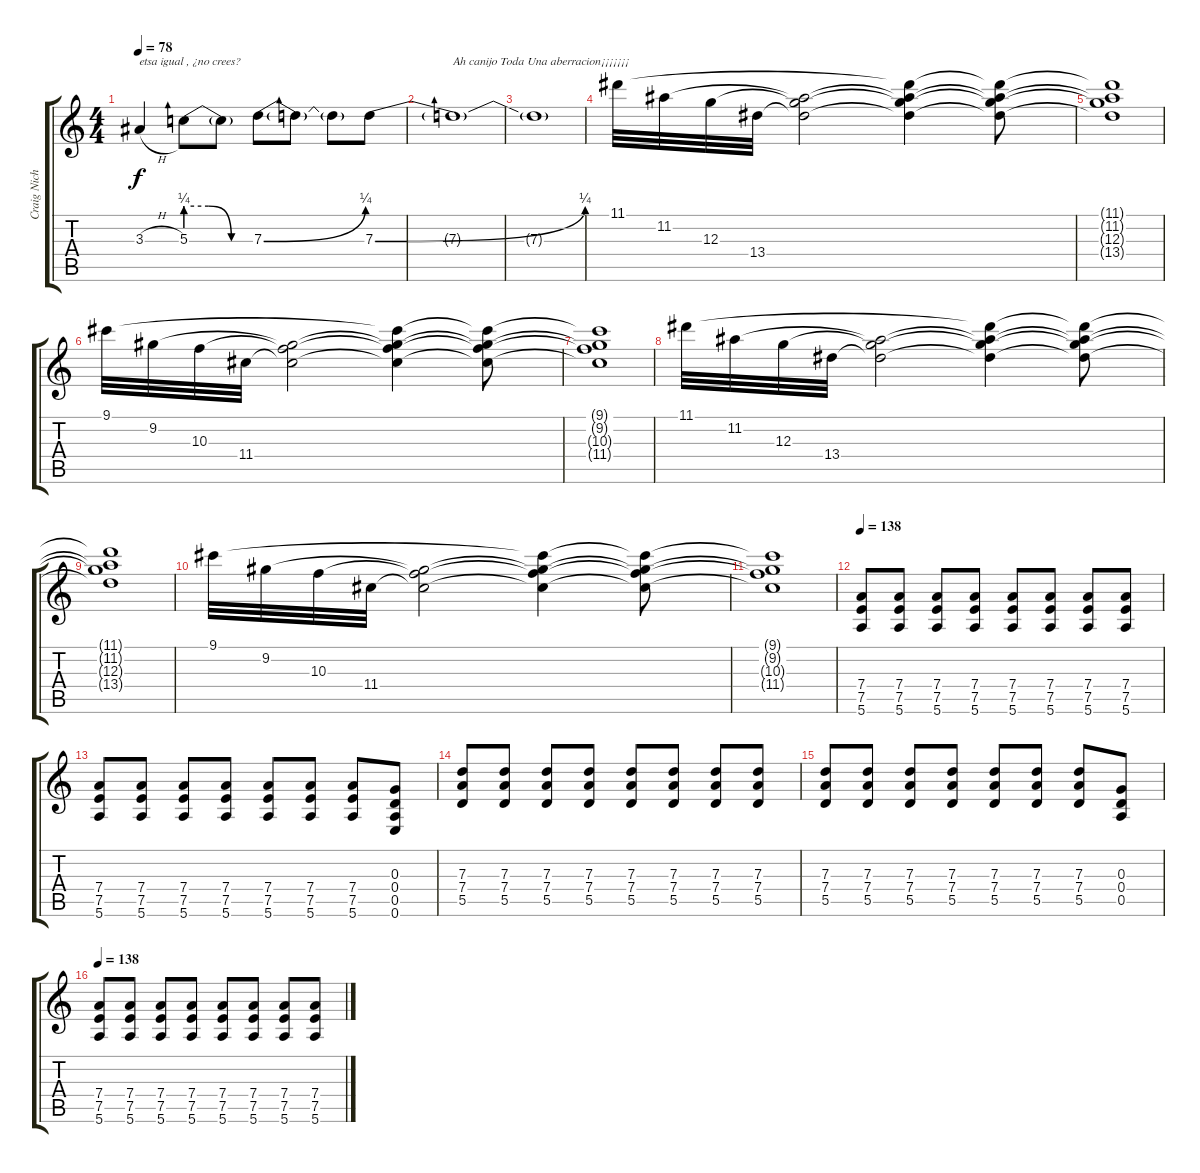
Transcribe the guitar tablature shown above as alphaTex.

\track ("Craig Nichols" "Craig Nich") {instrument distortionguitar}
\staff {score tabs}
\tuning (E4 B3 G3 D3 A2 E2) {hide}
\ts (4 4)
\tempo 78
\clef g2
\ks c
3.3{h}.4{txt "etsa igual , ¿no crees?" dy f} 5.3{be (custom 0 1 20 1 40 0 60 0)}.8 5.3{t}.8 7.3{be (bend 0 0 60 1)}.8 7.3{t}.8 7.3{t}.8 7.3{be (bend 0 0 60 1)}.8 |
7.3{t}.1{txt "Ah canijo Toda Una aberracion¡¡¡¡¡¡¡"} |
7.3{t}.1{volume 10} |
11.1.32{volume 14 instrument electricguitarclean} 11.2.32 12.3.32 13.4.32 (11.2{t} 12.3{t} 13.4{t}).2 (11.1{t} 11.2{t} 12.3{t} 13.4{t}).4 (11.1{t} 11.2{t} 12.3{t} 13.4{t}).8 |
(11.1{t} 11.2{t} 12.3{t} 13.4{t}).1 |
9.1.32{volume 16 instrument electricguitarclean} 9.2.32 10.3.32 11.4.32 (9.2{t} 10.3{t} 11.4{t}).2 (9.1{t} 9.2{t} 10.3{t} 11.4{t}).4 (9.1{t} 9.2{t} 10.3{t} 11.4{t}).8 |
(9.1{t} 9.2{t} 10.3{t} 11.4{t}).1 |
11.1.32{volume 14 instrument electricguitarclean} 11.2.32 12.3.32 13.4.32 (11.2{t} 12.3{t} 13.4{t}).2 (11.1{t} 11.2{t} 12.3{t} 13.4{t}).4 (11.1{t} 11.2{t} 12.3{t} 13.4{t}).8 |
(11.1{t} 11.2{t} 12.3{t} 13.4{t}).1 |
9.1.32{instrument electricguitarclean} 9.2.32 10.3.32 11.4.32 (9.2{t} 10.3{t} 11.4{t}).2 (9.1{t} 9.2{t} 10.3{t} 11.4{t}).4 (9.1{t} 9.2{t} 10.3{t} 11.4{t}).8 |
(9.1{t} 9.2{t} 10.3{t} 11.4{t}).1 |
\tempo 138
(7.4 7.5 5.6).8{volume 16 instrument distortionguitar} (7.4 7.5 5.6).8 (7.4 7.5 5.6).8 (7.4 7.5 5.6).8 (7.4 7.5 5.6).8 (7.4 7.5 5.6).8 (7.4 7.5 5.6).8 (7.4 7.5 5.6).8 |
(7.4 7.5 5.6).8 (7.4 7.5 5.6).8 (7.4 7.5 5.6).8 (7.4 7.5 5.6).8 (7.4 7.5 5.6).8 (7.4 7.5 5.6).8 (7.4 7.5 5.6).8 (0.3 0.4 0.5 0.6).8 |
(7.3 7.4 5.5).8 (7.3 7.4 5.5).8 (7.3 7.4 5.5).8 (7.3 7.4 5.5).8 (7.3 7.4 5.5).8 (7.3 7.4 5.5).8 (7.3 7.4 5.5).8 (7.3 7.4 5.5).8 |
(7.3 7.4 5.5).8 (7.3 7.4 5.5).8 (7.3 7.4 5.5).8 (7.3 7.4 5.5).8 (7.3 7.4 5.5).8 (7.3 7.4 5.5).8 (7.3 7.4 5.5).8 (0.3 0.4 0.5).8 |
\tempo 138
(7.4 7.5 5.6).8 (7.4 7.5 5.6).8 (7.4 7.5 5.6).8 (7.4 7.5 5.6).8 (7.4 7.5 5.6).8 (7.4 7.5 5.6).8 (7.4 7.5 5.6).8 (7.4 7.5 5.6).8
